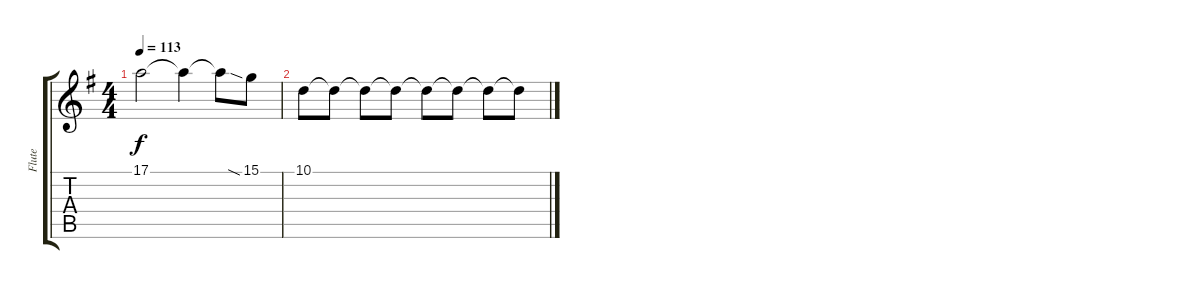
\track ("Flute" "Flute") {instrument flute}
\staff {score tabs}
\tuning (E4 B3 G3 D3 A2 E2) {hide}
\ts (4 4)
\tempo 113
\clef g2
\ks g
17.1.2{dy f} 17.1{t}.4 17.1{t}.8 15.1{sia}.8 |
10.1.8 10.1{t}.8 10.1{t}.8 10.1{t}.8 10.1{t}.8 10.1{t}.8 10.1{t}.8 10.1{t}.8
